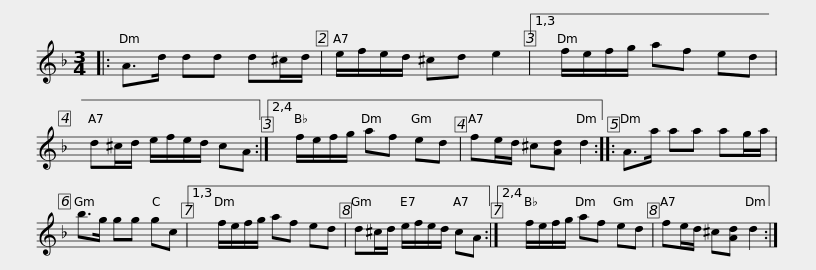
X:1
L:1/8
M:3/4
I:linebreak $
K:Dmin
V:1 treble
V:1
|: A>d dd d^c/d/ | e/f/e/d/ ^cd e2 |1,3 f/e/f/g/ af ed | d^c/d/ e/f/e/d/ cA :|2,4 f/e/f/g/ af ed |$ %5
 fe/d/ ^c[Ad] d2 :: A>a aa ag/a/ | b>g gg gc |1,3 f/e/f/g/ af ed | d^c/d/ e/f/e/d/ cA :|2,4$ %10
 f/e/f/g/ af ed | fe/d/ ^c[Ad] d2 :| %12
